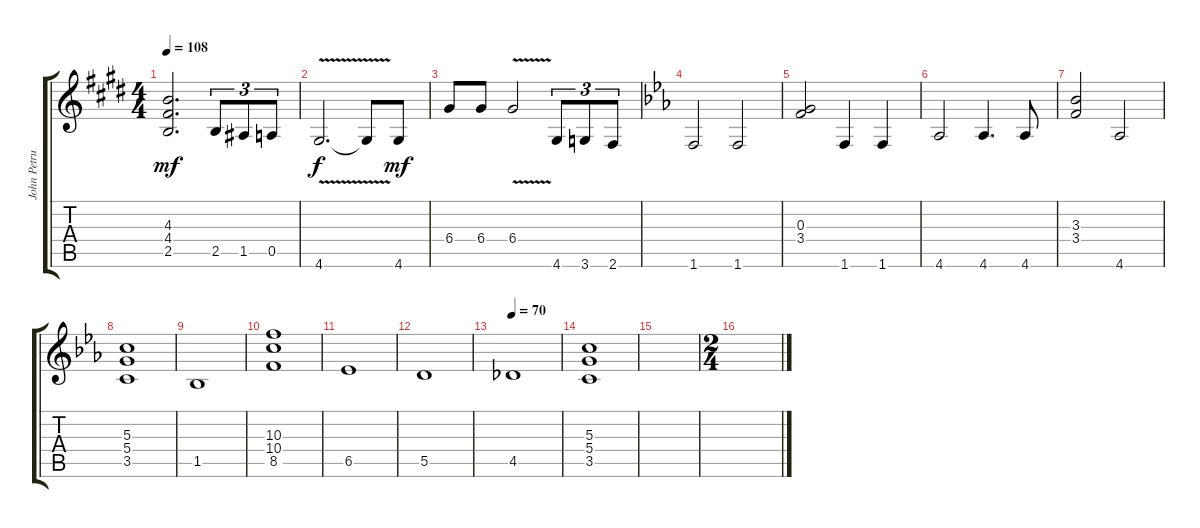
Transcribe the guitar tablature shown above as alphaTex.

\track ("John Petrucci" "John Petru") {instrument acousticguitarsteel}
\staff {score tabs}
\tuning (E4 B3 G3 D3 A2 E2) {hide}
\ts (4 4)
\tempo 108
\clef g2
\ks e
(4.3 4.4 2.5).2{d dy mf} 2.5.8{tu (3 2)} 1.5.8{tu (3 2)} 0.5.8{tu (3 2)} |
4.6{v}.2{d dy f} 4.6{t}.8 4.6.8{dy mf} |
6.4.8 6.4.8 6.4{v}.2 4.6.8{tu (3 2)} 3.6.8{tu (3 2)} 2.6.8{tu (3 2)} |
\ks eb
1.6.2 1.6.2 |
(0.3 3.4).2 1.6.4 1.6.4 |
4.6.2 4.6.4{d} 4.6.8 |
(3.3 3.4).2 4.6.2 |
(5.3 5.4 3.5).1 |
1.5.1 |
(10.3 10.4 8.5).1 |
6.5.1 |
5.5.1 |
\tempo 70
4.5.1 |
(5.3 5.4 3.5).1 |
|
\ts (2 4)
